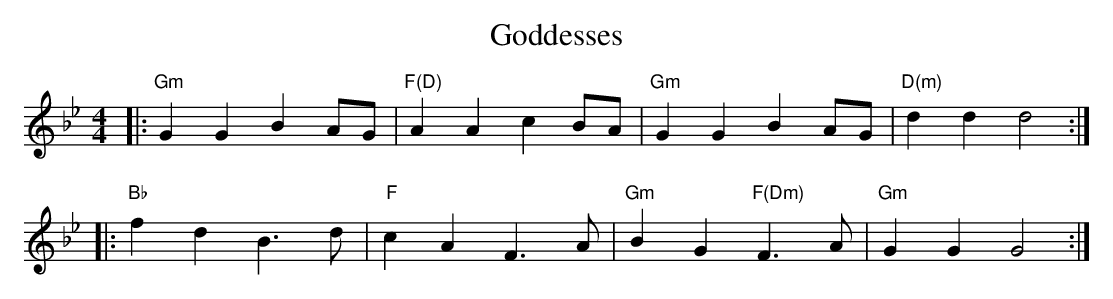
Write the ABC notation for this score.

X:1
T: Goddesses
M: 4/4
L: 1/8
K: Gm
|: "Gm"G2G2 B2AG | "F(D)"A2A2c2 BA | "Gm"G2G2 B2AG | "D(m)"d2d2 d4 :|
|: "Bb"f2d2 B3d | "F"c2A2 F3A | "Gm"B2G2 "F(Dm)"F3A | "Gm"G2G2 G4 :|
